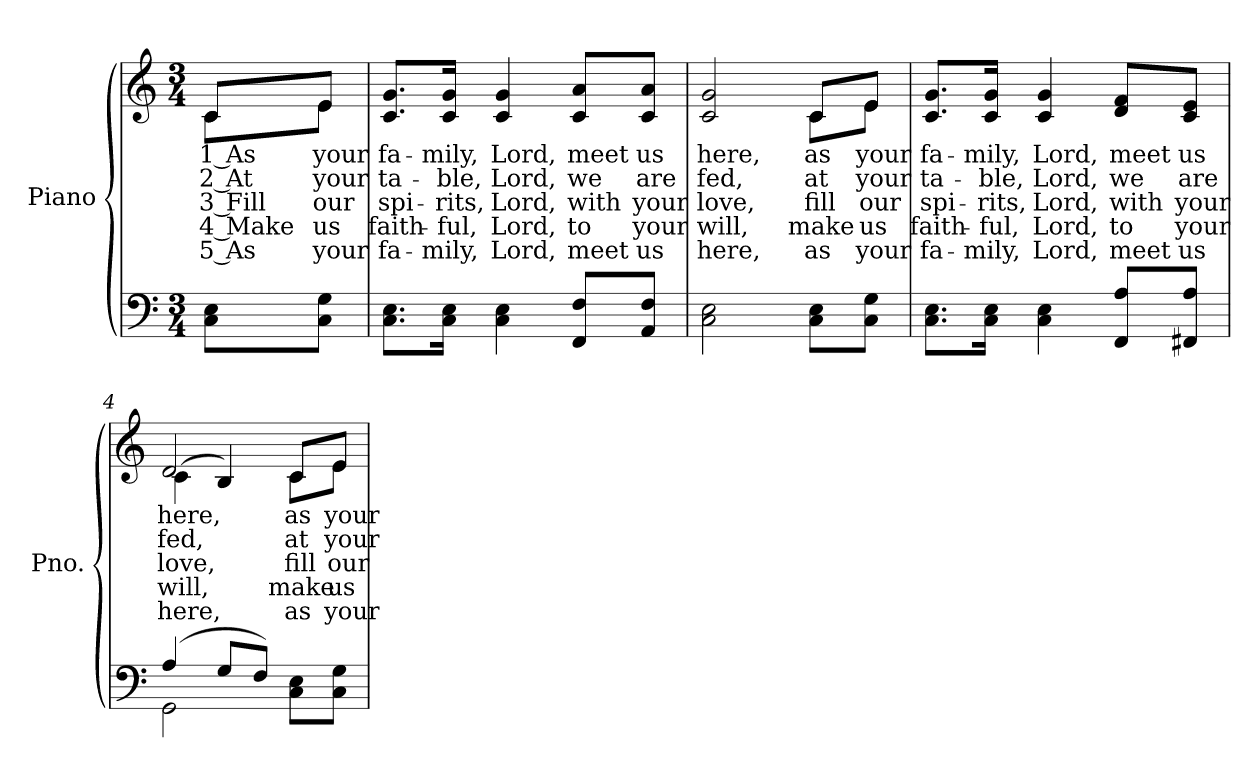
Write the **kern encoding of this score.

**kern	**kern	**text	**text	**text	**text	**text
*part2	*part1	*part1	*part1	*part1	*part1	*part1
*staff2	*staff1	*staff1	*staff1	*staff1	*staff1	*staff1
*I"Piano	*I"Piano	*	*	*	*	*
*I'Pno.	*I'Pno.	*	*	*	*	*
!!LO:PB:g=z
*clefF4	*clefG2	*	*	*	*	*
*k[]	*k[]	*	*	*	*	*
*C:	*C:	*	*	*	*	*
*M3/4	*M3/4	*	*	*	*	*
=	=	=	=	=	=	=
!	!	!LO:LY:b:color=#000000	!LO:LY:b:color=#000000	!LO:LY:b:color=#000000	!LO:LY:b:color=#000000	!LO:LY:b:color=#000000
*	*^	*	*	*	*	*
8Ci\ 8Ei\L	8ci/L	8ci\L	1 As	2 At	3 Fill	4 Make	5 As
!	!	!	!LO:LY:b:color=#000000	!LO:LY:b:color=#000000	!LO:LY:b:color=#000000	!LO:LY:b:color=#000000	!LO:LY:b:color=#000000
8Ci\ 8Gi\J	8ei/J	8ei\J	your	your	our	us	your
*	*v	*v	*	*	*	*	*
=1	=1	=1	=1	=1	=1	=1
*	*^	*	*	*	*	*
!	!	!	!LO:LY:b:color=#000000	!LO:LY:b:color=#000000	!LO:LY:b:color=#000000	!LO:LY:b:color=#000000	!LO:LY:b:color=#000000
*	*v	*v	*	*	*	*	*
8.Ci\ 8.Ei\L	8.ci/ 8.gi/L	fa-	ta-	spi-	-faith-	-fa-
!	!	!LO:LY:b:color=#000000	!LO:LY:b:color=#000000	!LO:LY:b:color=#000000	!LO:LY:b:color=#000000	!LO:LY:b:color=#000000
16Ci\ 16Ei\Jk	16ci/ 16gi/Jk	-mily,	-ble,	-rits,	ful,	mily,
!	!	!LO:LY:b:color=#000000	!LO:LY:b:color=#000000	!LO:LY:b:color=#000000	!LO:LY:b:color=#000000	!LO:LY:b:color=#000000
4Ci\ 4Ei	4ci/ 4gi	Lord,	Lord,	Lord,	Lord,	Lord,
!	!	!LO:LY:b:color=#000000	!LO:LY:b:color=#000000	!LO:LY:b:color=#000000	!LO:LY:b:color=#000000	!LO:LY:b:color=#000000
8FFi/ 8Fi/L	8ci/ 8ai/L	meet	we	with	to	meet
!	!	!LO:LY:b:color=#000000	!LO:LY:b:color=#000000	!LO:LY:b:color=#000000	!LO:LY:b:color=#000000	!LO:LY:b:color=#000000
8AAi/ 8Fi/J	8ci/ 8ai/J	us	are	your	your	us
=2	=2	=2	=2	=2	=2	=2
!	!	!LO:LY:b:color=#000000	!LO:LY:b:color=#000000	!LO:LY:b:color=#000000	!LO:LY:b:color=#000000	!LO:LY:b:color=#000000
*	*^	*	*	*	*	*
2Ci\ 2Ei	2ci/ 2gi	2ryy	here,	fed,	love,	will,	here,
!	!	!	!LO:LY:b:color=#000000	!LO:LY:b:color=#000000	!LO:LY:b:color=#000000	!LO:LY:b:color=#000000	!LO:LY:b:color=#000000
8Ci\ 8Ei\L	8ci/L	8ci\L	as	at	fill	make	as
!	!	!	!LO:LY:b:color=#000000	!LO:LY:b:color=#000000	!LO:LY:b:color=#000000	!LO:LY:b:color=#000000	!LO:LY:b:color=#000000
8Ci\ 8Gi\J	8ei/J	8ei\J	your	your	our	us	your
*	*v	*v	*	*	*	*	*
!!LO:LB:g=z
=3	=3	=3	=3	=3	=3	=3
*	*^	*	*	*	*	*
!	!	!	!LO:LY:b:color=#000000	!LO:LY:b:color=#000000	!LO:LY:b:color=#000000	!LO:LY:b:color=#000000	!LO:LY:b:color=#000000
*	*v	*v	*	*	*	*	*
8.Ci\ 8.Ei\L	8.ci/ 8.gi/L	fa-	ta-	spi-	-faith-	-fa-
!	!	!LO:LY:b:color=#000000	!LO:LY:b:color=#000000	!LO:LY:b:color=#000000	!LO:LY:b:color=#000000	!LO:LY:b:color=#000000
16Ci\ 16Ei\Jk	16ci/ 16gi/Jk	-mily,	-ble,	-rits,	ful,	mily,
!	!	!LO:LY:b:color=#000000	!LO:LY:b:color=#000000	!LO:LY:b:color=#000000	!LO:LY:b:color=#000000	!LO:LY:b:color=#000000
4Ci\ 4Ei	4ci/ 4gi	Lord,	Lord,	Lord,	Lord,	Lord,
!	!	!LO:LY:b:color=#000000	!LO:LY:b:color=#000000	!LO:LY:b:color=#000000	!LO:LY:b:color=#000000	!LO:LY:b:color=#000000
8FFi/ 8Ai/L	8di/ 8fi/L	meet	we	with	to	meet
!	!	!LO:LY:b:color=#000000	!LO:LY:b:color=#000000	!LO:LY:b:color=#000000	!LO:LY:b:color=#000000	!LO:LY:b:color=#000000
8FF#Xi/ 8Ai/J	8ci/ 8ei/J	us	are	your	your	us
=4	=4	=4	=4	=4	=4	=4
*^	*	*	*	*	*	*
!	!	!	!LO:LY:b:color=#000000	!LO:LY:b:color=#000000	!LO:LY:b:color=#000000	!LO:LY:b:color=#000000	!LO:LY:b:color=#000000
*	*	*^	*	*	*	*	*
(4Ai/	2GGi\	2di/	(4ci\	here,	fed,	love,	will,	here,
8Gi/L	.	.	4Bi/)	.	.	.	.	.
8Fi/J)	.	.	.	.	.	.	.	.
!	!	!	!	!LO:LY:b:color=#000000	!LO:LY:b:color=#000000	!LO:LY:b:color=#000000	!LO:LY:b:color=#000000	!LO:LY:b:color=#000000
8Ci\ 8Ei\L	4ryy	8ci/L	8ci\L	as	at	fill	make	as
!	!	!	!	!LO:LY:b:color=#000000	!LO:LY:b:color=#000000	!LO:LY:b:color=#000000	!LO:LY:b:color=#000000	!LO:LY:b:color=#000000
8Ci\ 8Gi\J	.	8ei/J	8ei\J	your	your	our	us	your
*v	*v	*	*	*	*	*	*	*
*	*v	*v	*	*	*	*	*
=	=	=	=	=	=	=
*-	*-	*-	*-	*-	*-	*-
